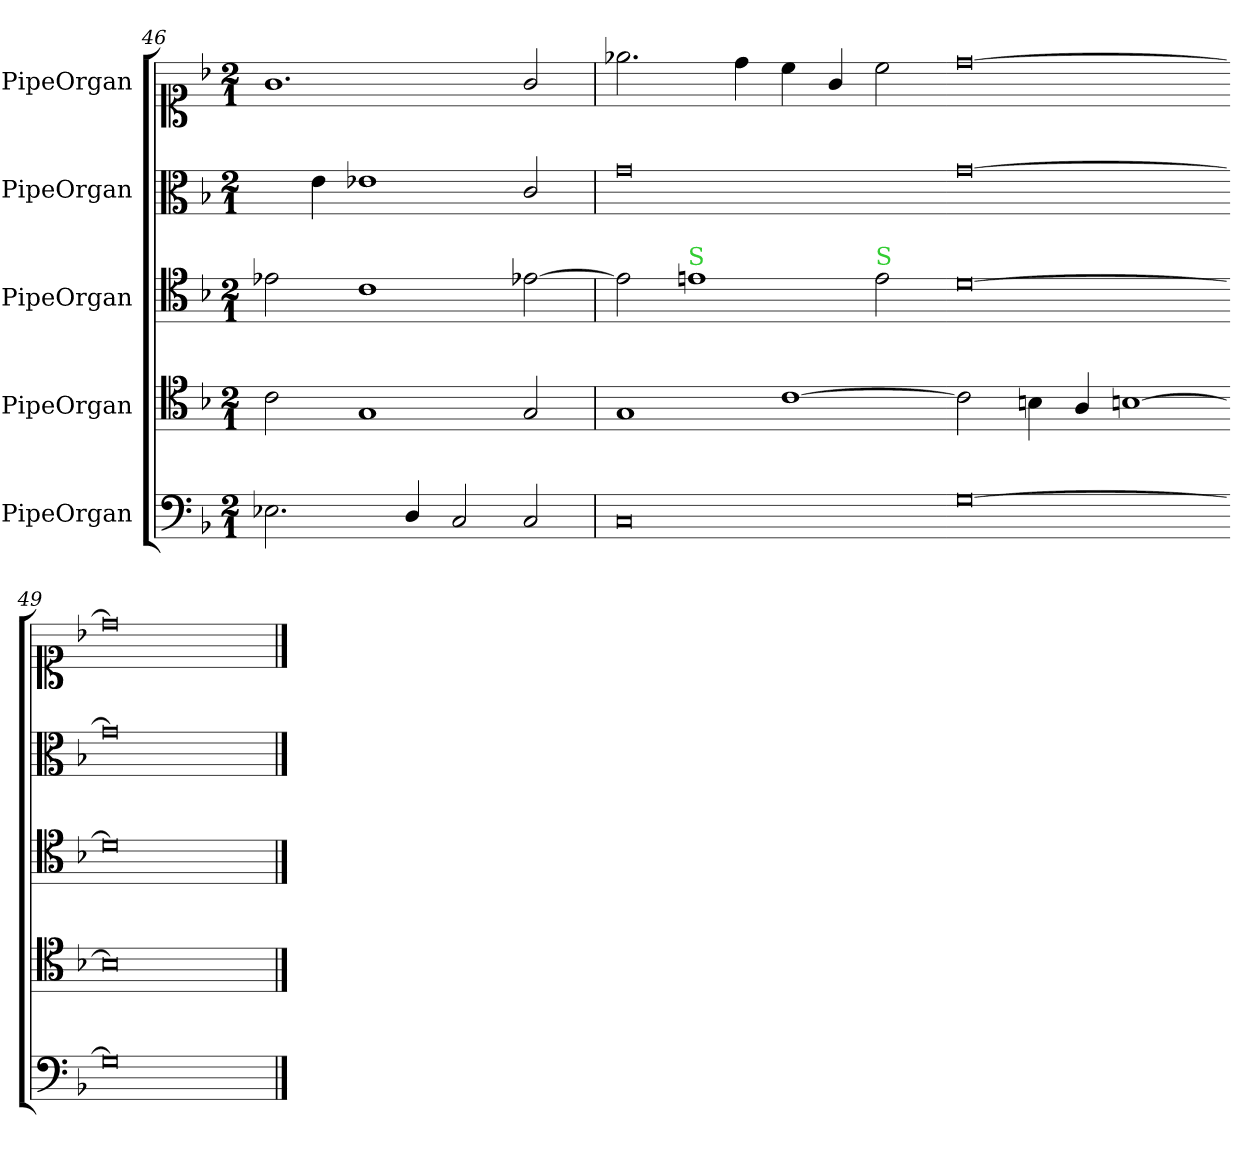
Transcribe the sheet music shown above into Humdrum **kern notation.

**kern	**kern	**kern	**kern	**kern
*part5	*part4	*part3	*part2	*part1
*staff5	*staff4	*staff3	*staff2	*staff1
*I"PipeOrgan	*I"PipeOrgan	*I"PipeOrgan	*I"PipeOrgan	*I"PipeOrgan
*clefF4	*clefC4	*clefC4	*clefC3	*clefC1
*k[b-]	*k[b-]	*k[b-]	*k[b-]	*k[b-]
*M2/1	*M2/1	*M2/1	*M2/1	*M2/1
=46	=46	=46	=46	=46
2.E-X\	2c\	2e-X\	4ryy	1.g
.	.	.	4e\	.
.	1G	1c	1e-X	.
4D/	.	.	.	.
2C/	.	.	.	.
2C/	2G/	[2e-X\	2c/	2g/
=47	=47	=47	=47	=47
0C	1G	2e-\]	0g	2.ee-X\
!	!	!LO:TX:a:color=limegreen:t=S	!	!
.	.	1en	.	.
.	.	.	.	4dd\
.	[1c	.	.	4cc\
.	.	.	.	4g/
!	!	!LO:TX:a:color=limegreen:t=S	!	!
.	.	2e\	.	2cc\
=48-	=48-	=48-	=48-	=48-
[0G\	2c]	[0d\	[0g\	[0dd\
.	4Bn\	.	.	.
.	4A/	.	.	.
.	[1Bn\	.	.	.
=49-	=49-	=49-	=49-	=49-
0G\]	0Bn]	0d\]	0g\]	0dd\]
==	==	==	==	==
*-	*-	*-	*-	*-
